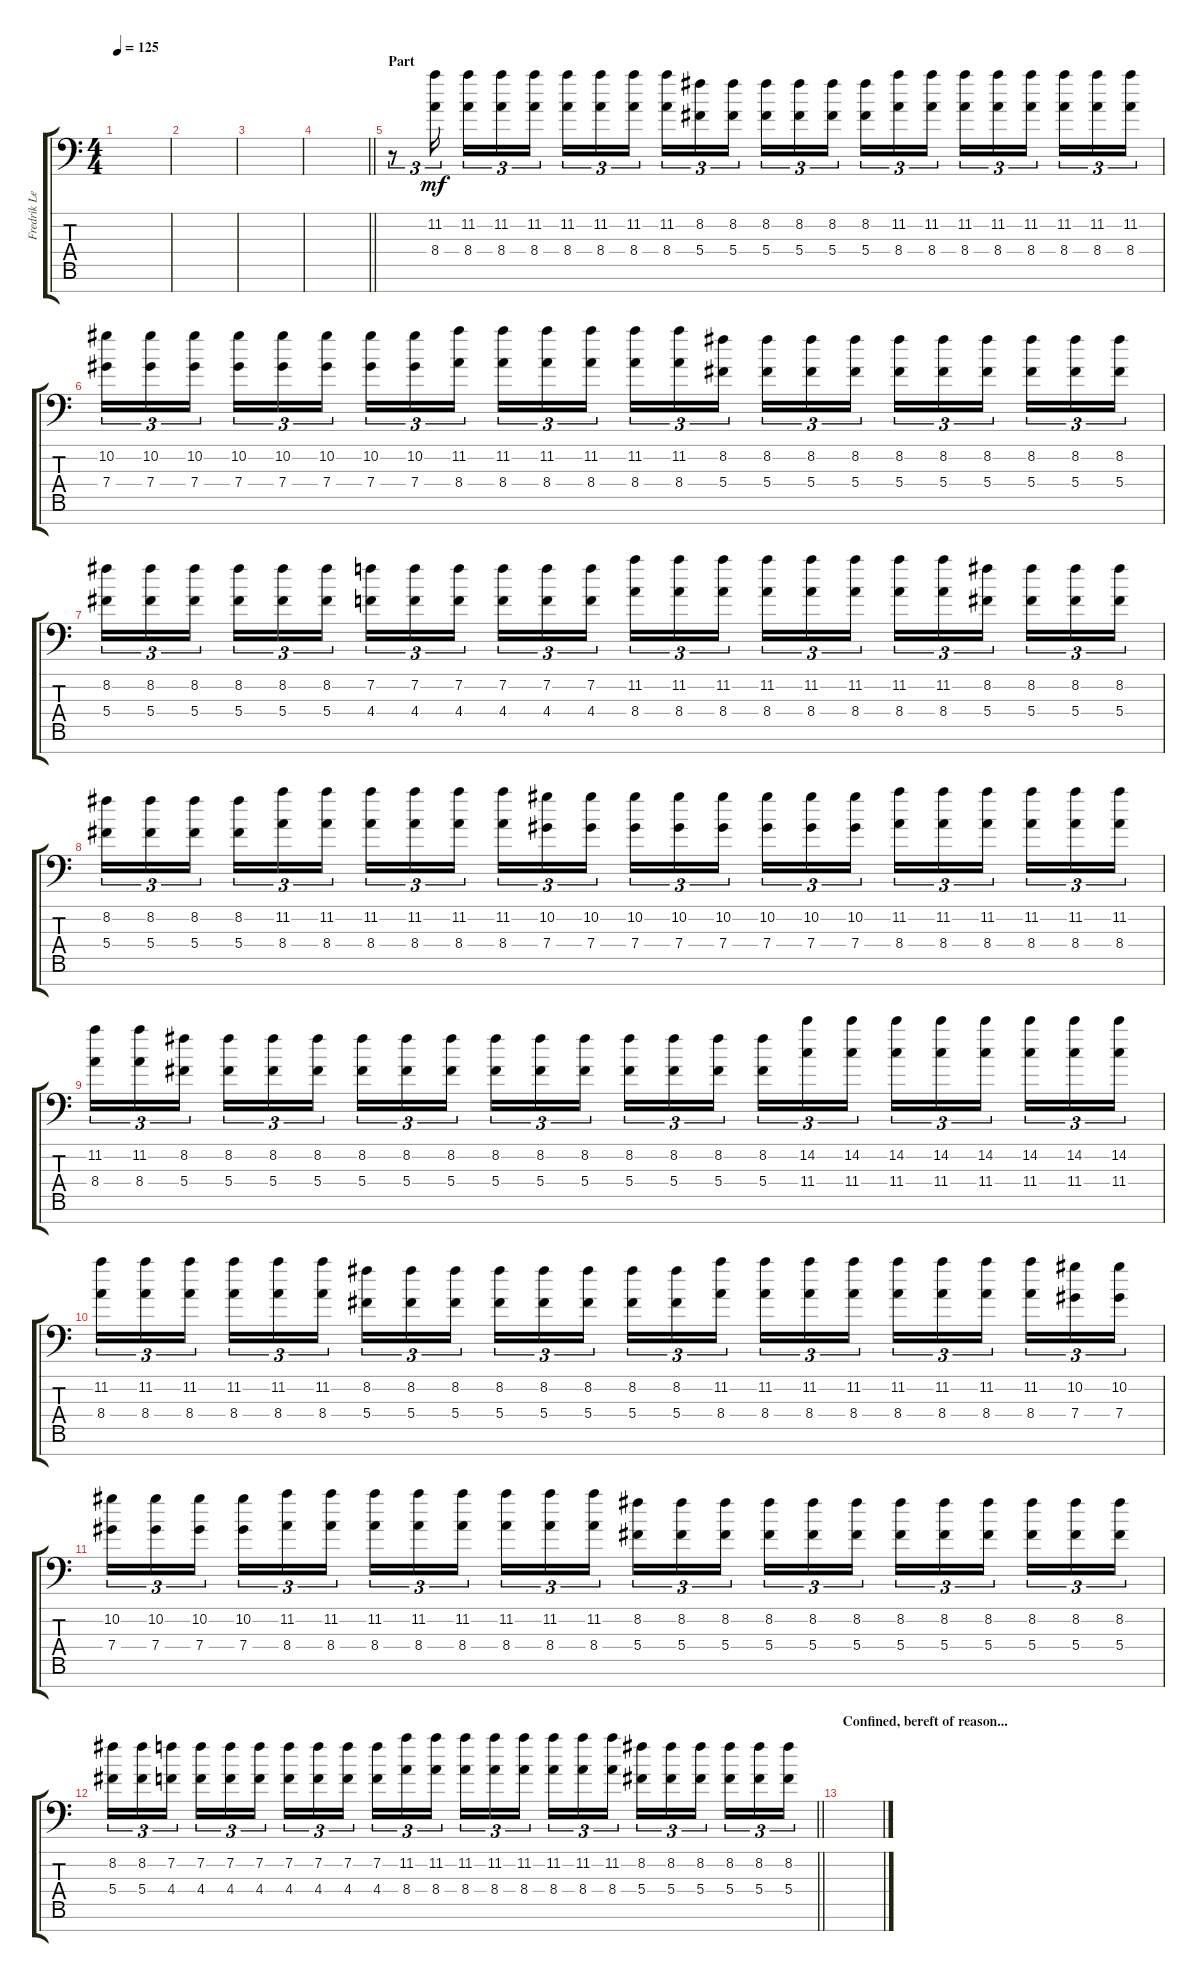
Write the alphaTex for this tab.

\track ("Fredrik Lead" "Fredrik Le") {instrument electricguitarmuted}
\staff {score tabs}
\tuning (Eb4 Bb3 Gb3 Db3 Ab2 Eb2 Bb1) {hide}
\ts (4 4)
\tempo 125
\clef f4
\ks c
|
|
|
\barLineRight lightlight
|
\section ("" "Part")
r.8{tu (3 2) volume 8 instrument overdrivenguitar} (11.2 8.4).16{tu (3 2) dy mf beam splitsecondary} (11.2 8.4).16{tu (3 2)} (11.2 8.4).16{tu (3 2)} (11.2 8.4).16{tu (3 2)} (11.2 8.4).16{tu (3 2)} (11.2 8.4).16{tu (3 2)} (11.2 8.4).16{tu (3 2) beam splitsecondary} (11.2 8.4).16{tu (3 2)} (8.2 5.4).16{tu (3 2)} (8.2 5.4).16{tu (3 2)} (8.2 5.4).16{tu (3 2)} (8.2 5.4).16{tu (3 2)} (8.2 5.4).16{tu (3 2) beam splitsecondary} (8.2 5.4).16{tu (3 2)} (11.2 8.4).16{tu (3 2)} (11.2 8.4).16{tu (3 2)} (11.2 8.4).16{tu (3 2)} (11.2 8.4).16{tu (3 2)} (11.2 8.4).16{tu (3 2) beam splitsecondary} (11.2 8.4).16{tu (3 2)} (11.2 8.4).16{tu (3 2)} (11.2 8.4).16{tu (3 2)} |
(10.2 7.4).16{tu (3 2)} (10.2 7.4).16{tu (3 2)} (10.2 7.4).16{tu (3 2) beam splitsecondary} (10.2 7.4).16{tu (3 2)} (10.2 7.4).16{tu (3 2)} (10.2 7.4).16{tu (3 2)} (10.2 7.4).16{tu (3 2)} (10.2 7.4).16{tu (3 2)} (11.2 8.4).16{tu (3 2) beam splitsecondary} (11.2 8.4).16{tu (3 2)} (11.2 8.4).16{tu (3 2)} (11.2 8.4).16{tu (3 2)} (11.2 8.4).16{tu (3 2)} (11.2 8.4).16{tu (3 2)} (8.2 5.4).16{tu (3 2) beam splitsecondary} (8.2 5.4).16{tu (3 2)} (8.2 5.4).16{tu (3 2)} (8.2 5.4).16{tu (3 2)} (8.2 5.4).16{tu (3 2)} (8.2 5.4).16{tu (3 2)} (8.2 5.4).16{tu (3 2) beam splitsecondary} (8.2 5.4).16{tu (3 2)} (8.2 5.4).16{tu (3 2)} (8.2 5.4).16{tu (3 2)} |
(8.2 5.4).16{tu (3 2)} (8.2 5.4).16{tu (3 2)} (8.2 5.4).16{tu (3 2) beam splitsecondary} (8.2 5.4).16{tu (3 2)} (8.2 5.4).16{tu (3 2)} (8.2 5.4).16{tu (3 2)} (7.2 4.4).16{tu (3 2)} (7.2 4.4).16{tu (3 2)} (7.2 4.4).16{tu (3 2) beam splitsecondary} (7.2 4.4).16{tu (3 2)} (7.2 4.4).16{tu (3 2)} (7.2 4.4).16{tu (3 2)} (11.2 8.4).16{tu (3 2)} (11.2 8.4).16{tu (3 2)} (11.2 8.4).16{tu (3 2) beam splitsecondary} (11.2 8.4).16{tu (3 2)} (11.2 8.4).16{tu (3 2)} (11.2 8.4).16{tu (3 2)} (11.2 8.4).16{tu (3 2)} (11.2 8.4).16{tu (3 2)} (8.2 5.4).16{tu (3 2) beam splitsecondary} (8.2 5.4).16{tu (3 2)} (8.2 5.4).16{tu (3 2)} (8.2 5.4).16{tu (3 2)} |
(8.2 5.4).16{tu (3 2)} (8.2 5.4).16{tu (3 2)} (8.2 5.4).16{tu (3 2) beam splitsecondary} (8.2 5.4).16{tu (3 2)} (11.2 8.4).16{tu (3 2)} (11.2 8.4).16{tu (3 2)} (11.2 8.4).16{tu (3 2)} (11.2 8.4).16{tu (3 2)} (11.2 8.4).16{tu (3 2) beam splitsecondary} (11.2 8.4).16{tu (3 2)} (10.2 7.4).16{tu (3 2)} (10.2 7.4).16{tu (3 2)} (10.2 7.4).16{tu (3 2)} (10.2 7.4).16{tu (3 2)} (10.2 7.4).16{tu (3 2) beam splitsecondary} (10.2 7.4).16{tu (3 2)} (10.2 7.4).16{tu (3 2)} (10.2 7.4).16{tu (3 2)} (11.2 8.4).16{tu (3 2)} (11.2 8.4).16{tu (3 2)} (11.2 8.4).16{tu (3 2) beam splitsecondary} (11.2 8.4).16{tu (3 2)} (11.2 8.4).16{tu (3 2)} (11.2 8.4).16{tu (3 2)} |
(11.2 8.4).16{tu (3 2)} (11.2 8.4).16{tu (3 2)} (8.2 5.4).16{tu (3 2) beam splitsecondary} (8.2 5.4).16{tu (3 2)} (8.2 5.4).16{tu (3 2)} (8.2 5.4).16{tu (3 2)} (8.2 5.4).16{tu (3 2)} (8.2 5.4).16{tu (3 2)} (8.2 5.4).16{tu (3 2) beam splitsecondary} (8.2 5.4).16{tu (3 2)} (8.2 5.4).16{tu (3 2)} (8.2 5.4).16{tu (3 2)} (8.2 5.4).16{tu (3 2)} (8.2 5.4).16{tu (3 2)} (8.2 5.4).16{tu (3 2) beam splitsecondary} (8.2 5.4).16{tu (3 2)} (14.2 11.4).16{tu (3 2)} (14.2 11.4).16{tu (3 2)} (14.2 11.4).16{tu (3 2)} (14.2 11.4).16{tu (3 2)} (14.2 11.4).16{tu (3 2) beam splitsecondary} (14.2 11.4).16{tu (3 2)} (14.2 11.4).16{tu (3 2)} (14.2 11.4).16{tu (3 2)} |
(11.2 8.4).16{tu (3 2)} (11.2 8.4).16{tu (3 2)} (11.2 8.4).16{tu (3 2) beam splitsecondary} (11.2 8.4).16{tu (3 2)} (11.2 8.4).16{tu (3 2)} (11.2 8.4).16{tu (3 2)} (8.2 5.4).16{tu (3 2)} (8.2 5.4).16{tu (3 2)} (8.2 5.4).16{tu (3 2) beam splitsecondary} (8.2 5.4).16{tu (3 2)} (8.2 5.4).16{tu (3 2)} (8.2 5.4).16{tu (3 2)} (8.2 5.4).16{tu (3 2)} (8.2 5.4).16{tu (3 2)} (11.2 8.4).16{tu (3 2) beam splitsecondary} (11.2 8.4).16{tu (3 2)} (11.2 8.4).16{tu (3 2)} (11.2 8.4).16{tu (3 2)} (11.2 8.4).16{tu (3 2)} (11.2 8.4).16{tu (3 2)} (11.2 8.4).16{tu (3 2) beam splitsecondary} (11.2 8.4).16{tu (3 2)} (10.2 7.4).16{tu (3 2)} (10.2 7.4).16{tu (3 2)} |
(10.2 7.4).16{tu (3 2)} (10.2 7.4).16{tu (3 2)} (10.2 7.4).16{tu (3 2) beam splitsecondary} (10.2 7.4).16{tu (3 2)} (11.2 8.4).16{tu (3 2)} (11.2 8.4).16{tu (3 2)} (11.2 8.4).16{tu (3 2)} (11.2 8.4).16{tu (3 2)} (11.2 8.4).16{tu (3 2) beam splitsecondary} (11.2 8.4).16{tu (3 2)} (11.2 8.4).16{tu (3 2)} (11.2 8.4).16{tu (3 2)} (8.2 5.4).16{tu (3 2)} (8.2 5.4).16{tu (3 2)} (8.2 5.4).16{tu (3 2) beam splitsecondary} (8.2 5.4).16{tu (3 2)} (8.2 5.4).16{tu (3 2)} (8.2 5.4).16{tu (3 2)} (8.2 5.4).16{tu (3 2)} (8.2 5.4).16{tu (3 2)} (8.2 5.4).16{tu (3 2) beam splitsecondary} (8.2 5.4).16{tu (3 2)} (8.2 5.4).16{tu (3 2)} (8.2 5.4).16{tu (3 2)} |
\barLineRight lightlight
(8.2 5.4).16{tu (3 2)} (8.2 5.4).16{tu (3 2)} (7.2 4.4).16{tu (3 2) beam splitsecondary} (7.2 4.4).16{tu (3 2)} (7.2 4.4).16{tu (3 2)} (7.2 4.4).16{tu (3 2)} (7.2 4.4).16{tu (3 2)} (7.2 4.4).16{tu (3 2)} (7.2 4.4).16{tu (3 2) beam splitsecondary} (7.2 4.4).16{tu (3 2)} (11.2 8.4).16{tu (3 2)} (11.2 8.4).16{tu (3 2)} (11.2 8.4).16{tu (3 2)} (11.2 8.4).16{tu (3 2)} (11.2 8.4).16{tu (3 2) beam splitsecondary} (11.2 8.4).16{tu (3 2)} (11.2 8.4).16{tu (3 2)} (11.2 8.4).16{tu (3 2)} (8.2 5.4).16{tu (3 2)} (8.2 5.4).16{tu (3 2)} (8.2 5.4).16{tu (3 2) beam splitsecondary} (8.2 5.4).16{tu (3 2)} (8.2 5.4).16{tu (3 2)} (8.2 5.4).16{tu (3 2)} |
\section ("" "Confined, bereft of reason...")
